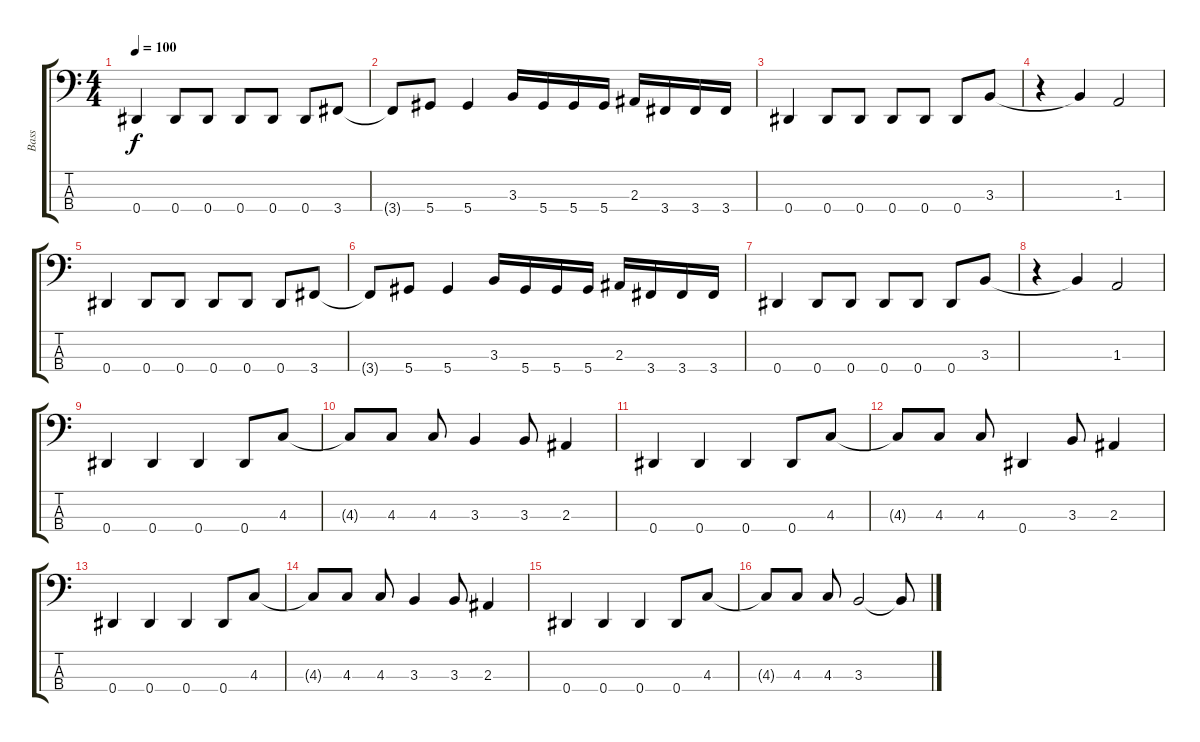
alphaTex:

\track ("Bass" "Bass") {instrument electricbasspick}
\staff {score tabs}
\tuning (Gb2 Db2 Ab1 Eb1) {hide}
\ts (4 4)
\tempo 100
\clef f4
\ks c
0.4.4{dy f} 0.4.8 0.4.8 0.4.8 0.4.8 0.4.8 3.4.8 |
3.4{t}.8 5.4.8 5.4.4 3.3.16 5.4.16 5.4.16 5.4.16 2.3.16 3.4.16 3.4.16 3.4.16 |
0.4.4 0.4.8 0.4.8 0.4.8 0.4.8 0.4.8 3.3.8 |
r.4 3.3{t}.4 1.3.2 |
0.4.4 0.4.8 0.4.8 0.4.8 0.4.8 0.4.8 3.4.8 |
3.4{t}.8 5.4.8 5.4.4 3.3.16 5.4.16 5.4.16 5.4.16 2.3.16 3.4.16 3.4.16 3.4.16 |
0.4.4 0.4.8 0.4.8 0.4.8 0.4.8 0.4.8 3.3.8 |
r.4 3.3{t}.4 1.3.2 |
0.4.4 0.4.4 0.4.4 0.4.8 4.3.8 |
4.3{t}.8 4.3.8 4.3.8 3.3.4 3.3.8 2.3.4 |
0.4.4 0.4.4 0.4.4 0.4.8 4.3.8 |
4.3{t}.8 4.3.8 4.3.8 0.4.4 3.3.8 2.3.4 |
0.4.4 0.4.4 0.4.4 0.4.8 4.3.8 |
4.3{t}.8 4.3.8 4.3.8 3.3.4 3.3.8 2.3.4 |
0.4.4 0.4.4 0.4.4 0.4.8 4.3.8 |
4.3{t}.8 4.3.8 4.3.8 3.3.2 3.3{t}.8
